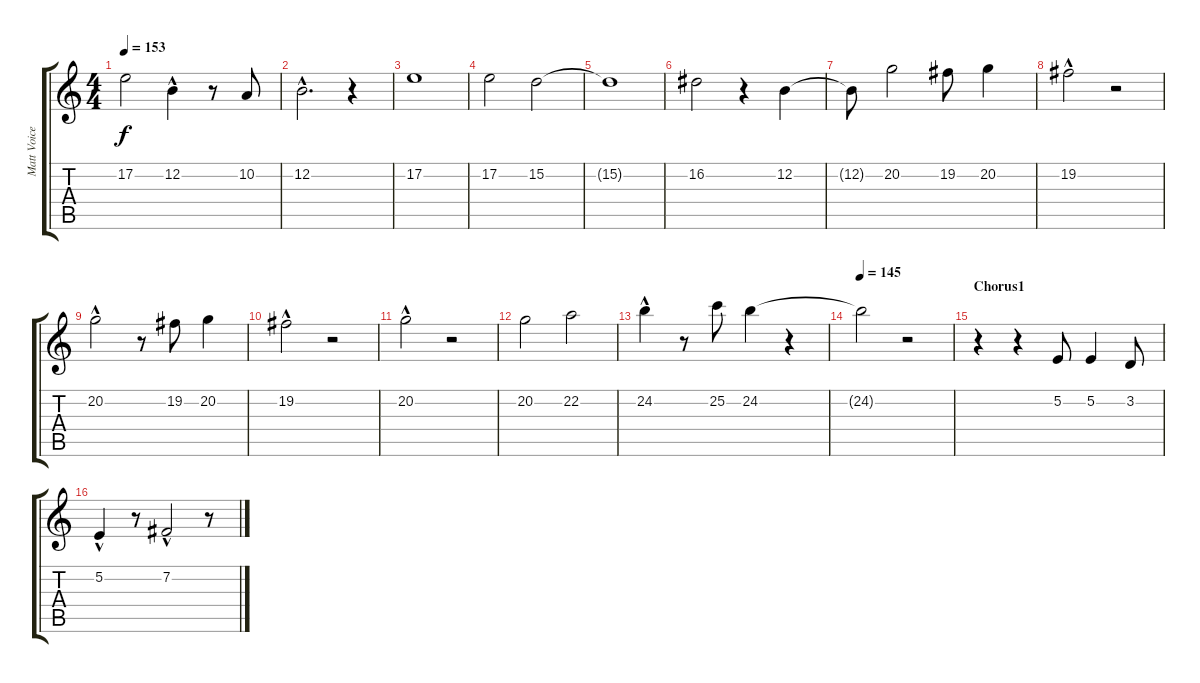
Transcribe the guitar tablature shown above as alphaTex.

\track ("Matt Voice" "Matt Voice") {instrument synthvoice}
\staff {score tabs}
\tuning (E4 B3 G3 D3 A2 E2) {hide}
\ts (4 4)
\tempo 153
\clef g2
\ks c
17.2.2{dy f} 12.2{hac}.4 r.8 10.2.8 |
12.2{hac}.2{d} r.4 |
17.2.1 |
17.2.2 15.2.2 |
15.2{t}.1 |
16.2.2 r.4 12.2.4 |
12.2{t}.8 20.2.2 19.2.8 20.2.4 |
19.2{hac}.2 r.2 |
20.2{hac}.2 r.8 19.2.8 20.2.4 |
19.2{hac}.2 r.2 |
20.2{hac}.2 r.2 |
20.2.2 22.2.2 |
24.2{hac}.4 r.8 25.2.8 24.2.4 r.4 |
\tempo 145
24.2{t}.2 r.2 |
\section ("" "Chorus1")
r.4 r.4 5.2.8 5.2.4 3.2.8 |
5.2{hac}.4 r.8 7.2{hac}.2 r.8
